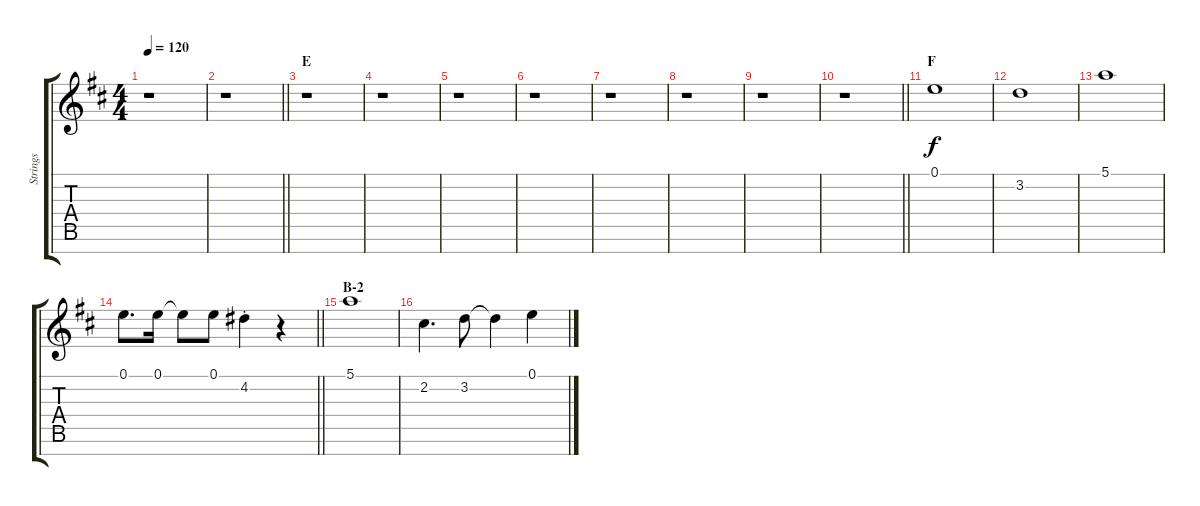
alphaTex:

\track ("Strings" "Strings") {instrument stringensemble1}
\staff {score tabs}
\tuning (E5 B4 G4 D4 A3 E3 B2) {hide}
\ts (4 4)
\tempo 120
\clef g2
\ks d
r.1{dy f} |
\barLineRight lightlight
r.1 |
\section ("" "E")
r.1 |
r.1 |
r.1 |
r.1 |
r.1 |
r.1 |
r.1 |
\barLineRight lightlight
r.1 |
\section ("" "F")
0.1.1 |
3.2.1 |
5.1.1 |
\barLineRight lightlight
0.1.8{d} 0.1.16 0.1{t}.8 0.1.8 4.2{st}.4 r.4 |
\section ("" "B-2")
5.1.1 |
2.2.4{d} 3.2.8 3.2{t}.4 0.1.4
